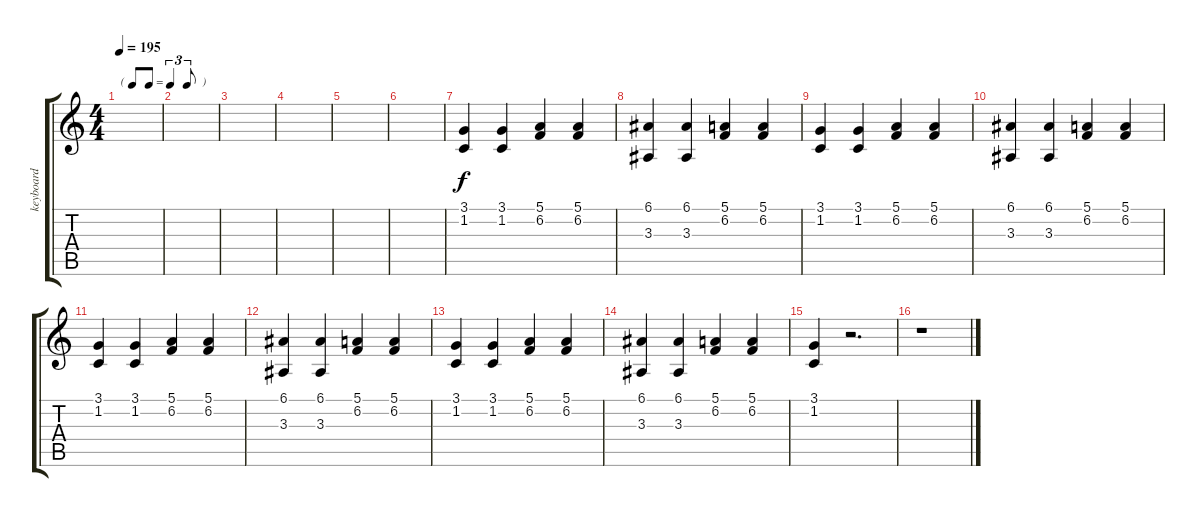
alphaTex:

\track ("keyboard" "keyboard") {instrument electricgrandpiano}
\staff {score tabs}
\tuning (E4 B3 G3 D3 A2 E2) {hide}
\ts (4 4)
\tf triplet8th
\tempo 195
\clef g2
\ks c
|
|
|
|
|
|
(3.1 1.2).4 (3.1 1.2).4 (5.1 6.2).4 (5.1 6.2).4 |
(6.1 3.3).4 (6.1 3.3).4 (5.1 6.2).4 (5.1 6.2).4 |
(3.1 1.2).4 (3.1 1.2).4 (5.1 6.2).4 (5.1 6.2).4 |
(6.1 3.3).4 (6.1 3.3).4 (5.1 6.2).4 (5.1 6.2).4 |
(3.1 1.2).4 (3.1 1.2).4 (5.1 6.2).4 (5.1 6.2).4 |
(6.1 3.3).4 (6.1 3.3).4 (5.1 6.2).4 (5.1 6.2).4 |
(3.1 1.2).4 (3.1 1.2).4 (5.1 6.2).4 (5.1 6.2).4 |
(6.1 3.3).4 (6.1 3.3).4 (5.1 6.2).4 (5.1 6.2).4 |
(3.1 1.2).4 r.2{d} |
r.1
